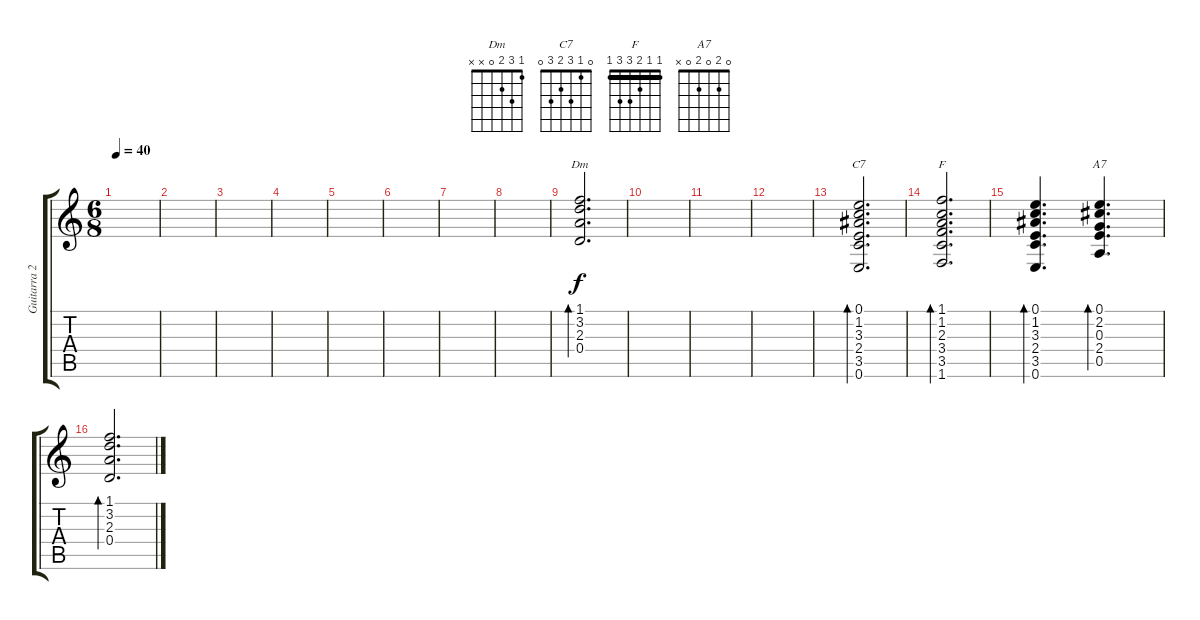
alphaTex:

\track ("Guitarra 2" "Guitarra 2") {instrument acousticguitarnylon}
\staff {score tabs}
\tuning (E4 B3 G3 D3 A2 E2) {hide}
\chord ("Dm" 1 3 2 0 x x)
\chord ("C7" 0 1 3 2 3 0)
\chord ("F" 1 1 2 3 3 1) {barre 1}
\chord ("A7" 0 2 0 2 0 x)
\ts (6 8)
\tempo 40
\clef g2
\ks c
|
|
|
|
|
|
|
|
(1.1 3.2 2.3 0.4).2{d bd 120 ch "Dm"} |
|
|
|
(0.1 1.2 3.3 2.4 3.5 0.6).2{d bd 120 ch "C7"} |
(1.1 1.2 2.3 3.4 3.5 1.6).2{d bd 120 ch "F"} |
(0.1 1.2 3.3 2.4 3.5 0.6).4{d bd 120} (0.1 2.2 0.3 2.4 0.5).4{d bd 120 ch "A7"} |
(1.1 3.2 2.3 0.4).2{d bd 120}
